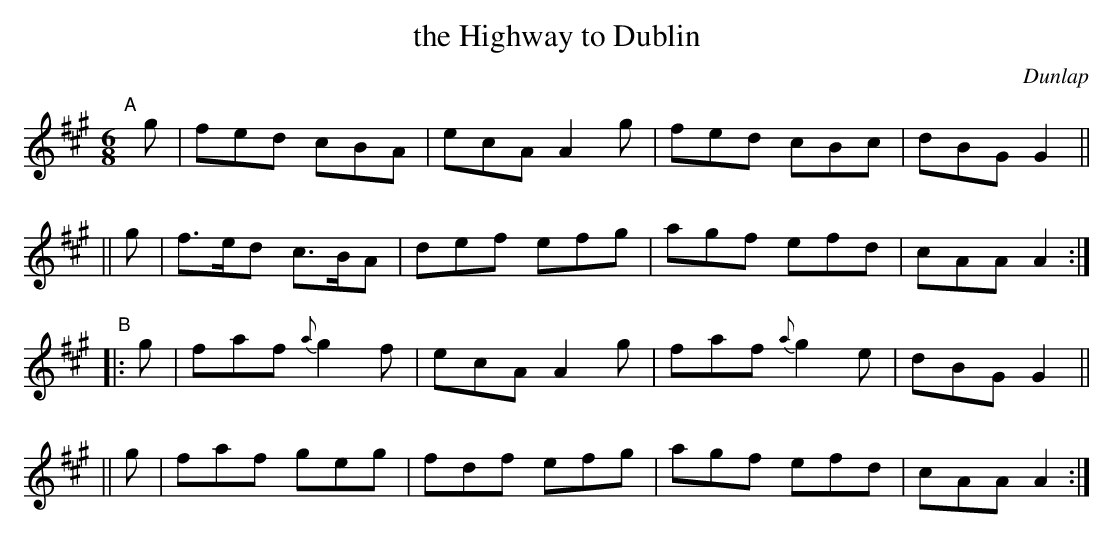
X:1
T: the Highway to Dublin
O: Dunlap
M: 6/8
L: 1/8
K: A
"^A"\
[|]g | fed  cBA  | ecA A2g | fed cBc | dBG G2 ||
|| g | f>ed c>BA | def efg | agf efd | cAA A2 :|
"^B"\
|: g | faf {a}g2f | ecA A2g | faf {a}g2e | dBG G2 ||
|| g | faf    geg | fdf efg | agf    efd | cAA A2 :|
